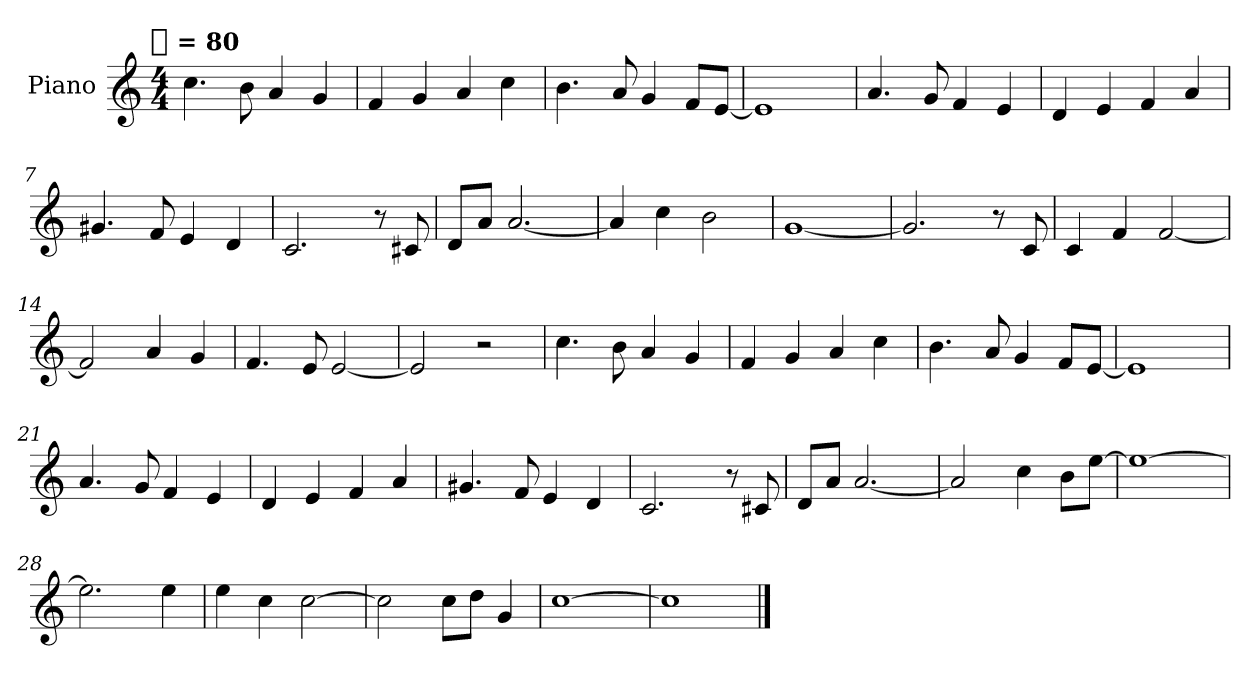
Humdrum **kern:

**kern	**text
*part1	*part1
*staff1	*staff1
*I"Piano	*
*I'Pia.	*
*clefG2	*
!!LO:TX:omd:t=[quarter] = 80
*M4/4	*
*MM80	*
=1	=1
4.cc	.
8b	.
4a	.
4g	.
=2	=2
4f	.
4g	.
4a	.
4cc	.
=3	=3
4.b	.
8a	.
4g	.
8fL	.
[8eJ	.
=4	=4
1e]	.
=5	=5
4.a	.
8g	.
4f	.
4e	.
=6	=6
4d	.
4e	.
4f	.
4a	.
=7	=7
4.g#X	.
8f	.
4e	.
4d	.
!!LO:LB:g=z
=8	=8
2.c	.
8r	.
8c#X	.
=9	=9
8dL	.
8aJ	.
[2.a	.
=10	=10
4a]	.
4cc	.
2b	.
=11	=11
[1g	.
=12	=12
2.g]	.
8r	.
8c	.
=13	=13
4c	.
4f	.
[2f	.
=14	=14
2f]	.
4a	.
4g	.
=15	=15
4.f	.
8e	.
[2e	.
=16	=16
2e]	.
2r	.
!!LO:LB:g=z
=17	=17
4.cc	.
8b	.
4a	.
4g	.
=18	=18
4f	.
4g	.
4a	.
4cc	.
=19	=19
4.b	.
8a	.
4g	.
8fL	.
[8eJ	.
=20	=20
1e]	.
=21	=21
4.a	.
8g	.
4f	.
4e	.
=22	=22
4d	.
4e	.
4f	.
4a	.
=23	=23
4.g#X	.
8f	.
4e	.
4d	.
=24	=24
2.c	.
8r	.
8c#X	.
!!LO:LB:g=z
=25	=25
8dL	.
8aJ	.
[2.a	.
=26	=26
2a]	.
4cc	.
8bL	.
[8eeJ	.
=27	=27
1ee_	.
=28	=28
2.ee]	.
4ee	.
=29	=29
4ee	.
4cc	.
[2cc	.
=30	=30
2cc]	.
8ccL	.
8ddJ	.
4g	.
=31	=31
[1cc	.
=32	=32
1cc]	.
==	==
*-	*-
